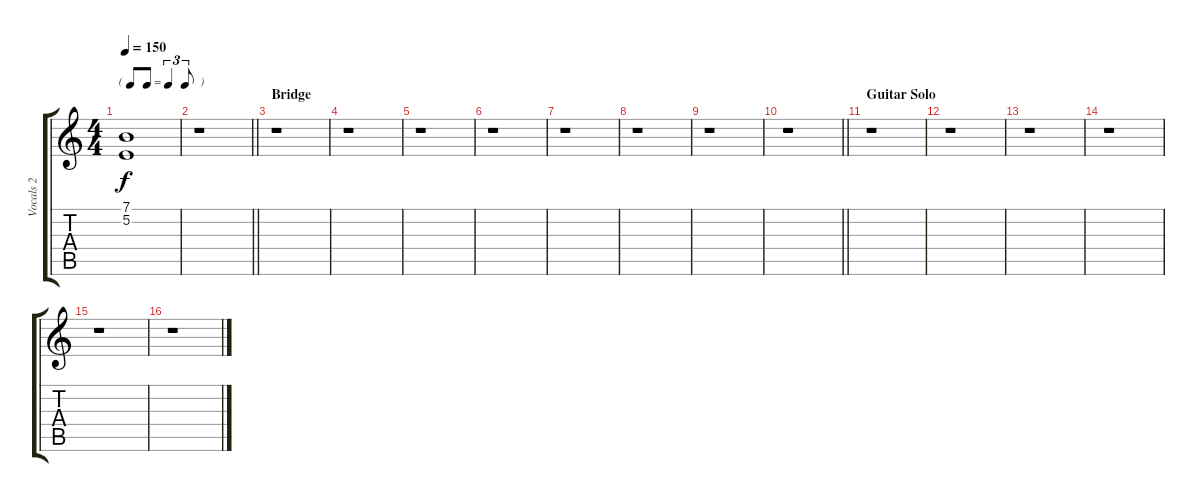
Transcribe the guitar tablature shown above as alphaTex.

\track ("Vocals 2" "Vocals 2") {instrument lead1square}
\staff {score tabs}
\tuning (E4 B3 G3 D3 A2 E2) {hide}
\ts (4 4)
\tf triplet8th
\tempo 150
\clef g2
\ks c
(7.1 5.2).1{dy f} |
\barLineRight lightlight
r.1 |
\section ("" "Bridge")
r.1 |
r.1 |
r.1 |
r.1 |
r.1 |
r.1 |
r.1 |
\barLineRight lightlight
r.1 |
\section ("" "Guitar Solo")
r.1 |
r.1 |
r.1 |
r.1 |
r.1 |
r.1
